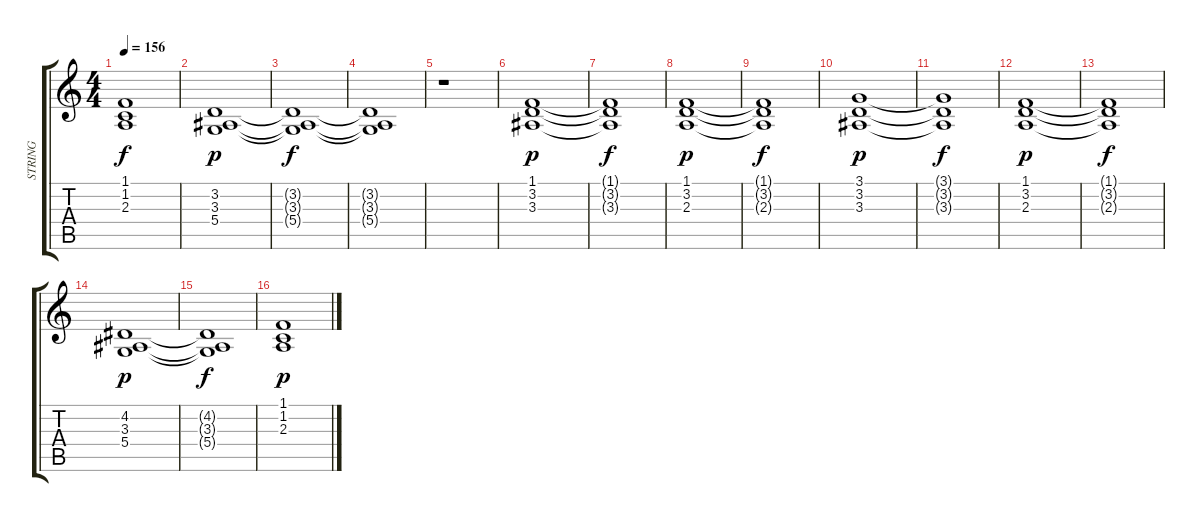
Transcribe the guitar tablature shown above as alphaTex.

\track ("STRING" "STRING") {instrument stringensemble1}
\staff {score tabs}
\tuning (E4 B3 G3 D3 A2 E2) {hide}
\ts (4 4)
\tempo 156
\clef g2
\ks c
(1.1{t} 1.2{t} 2.3{t}).1{dy f} |
(3.2 3.3 5.4).1{dy p} |
(3.2{t} 3.3{t} 5.4{t}).1{dy f} |
(3.2{t} 3.3{t} 5.4{t}).1 |
r.1 |
(1.1 3.2 3.3).1{dy p volume 8} |
(1.1{t} 3.2{t} 3.3{t}).1{dy f} |
(1.1 3.2 2.3).1{dy p} |
(1.1{t} 3.2{t} 2.3{t}).1{dy f} |
(3.1 3.2 3.3).1{dy p} |
(3.1{t} 3.2{t} 3.3{t}).1{dy f} |
(1.1 3.2 2.3).1{dy p} |
(1.1{t} 3.2{t} 2.3{t}).1{dy f} |
(4.2 3.3 5.4).1{dy p} |
(4.2{t} 3.3{t} 5.4{t}).1{dy f} |
(1.1 1.2 2.3).1{dy p}
